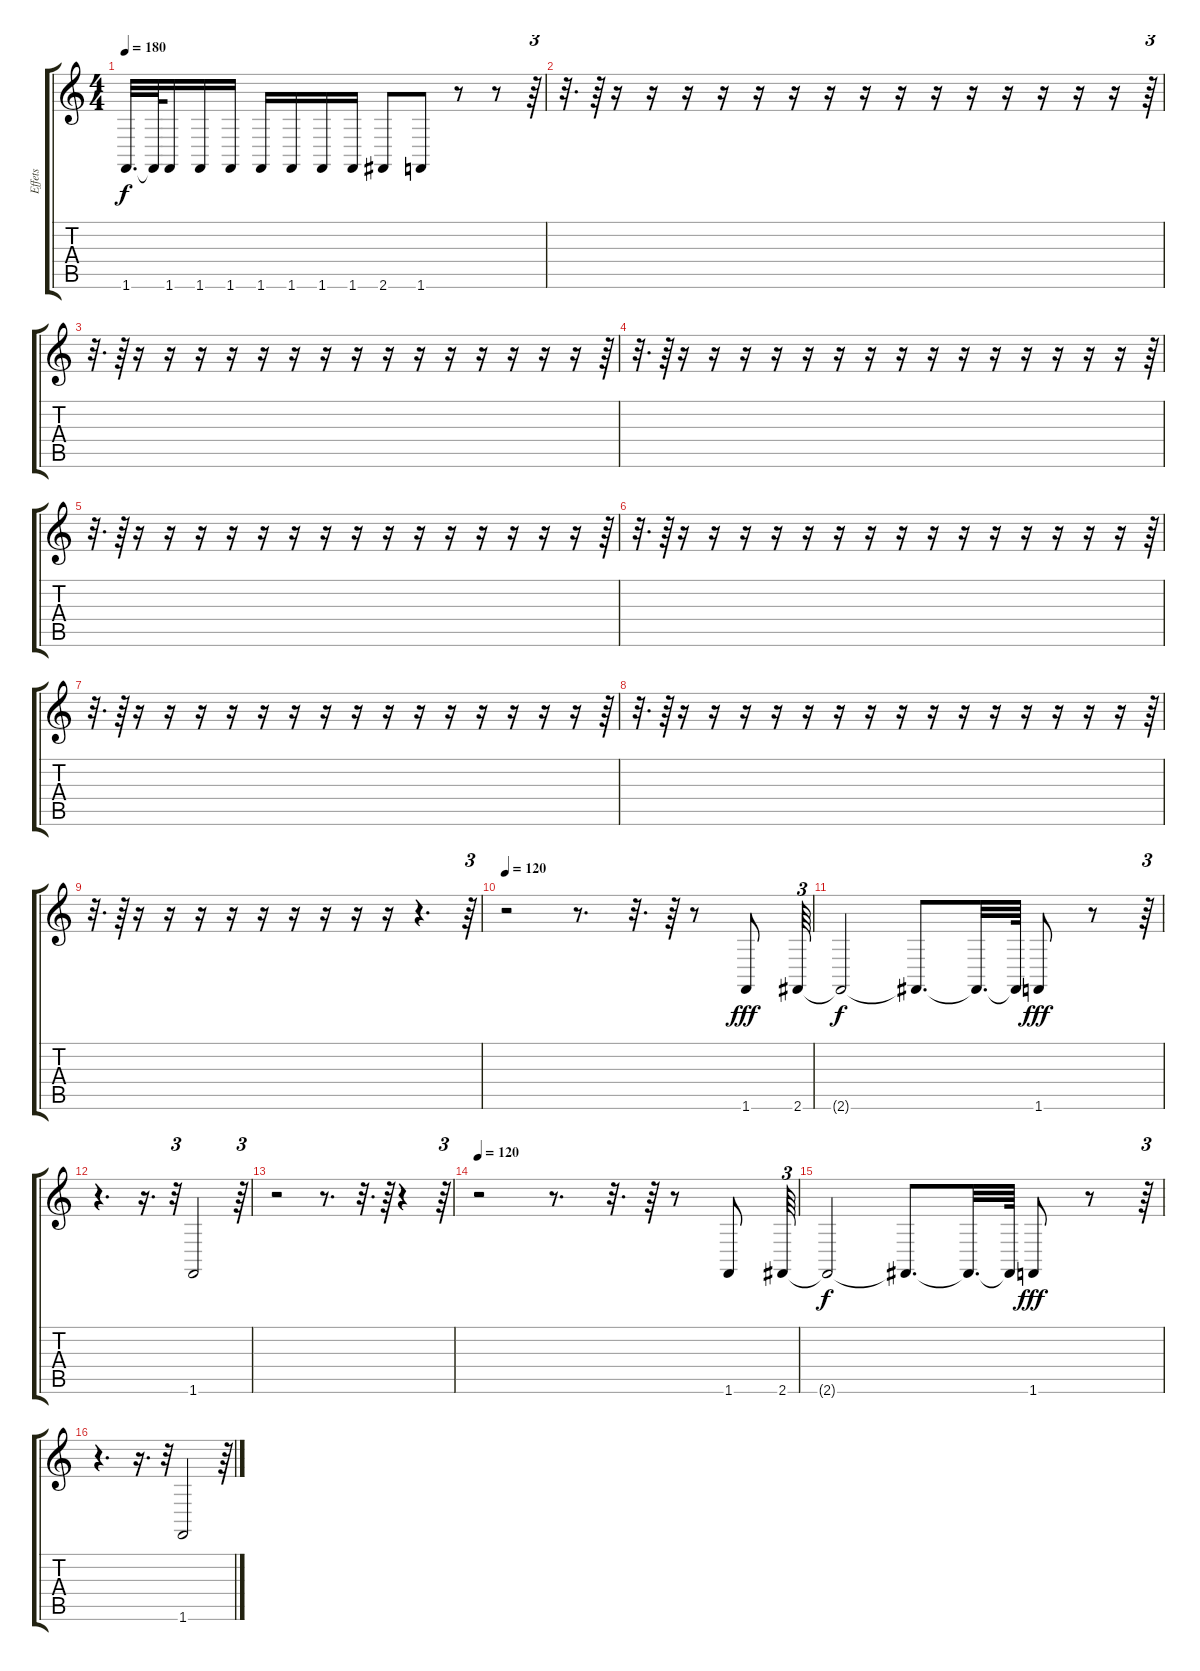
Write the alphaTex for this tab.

\track ("Effets" "Effets") {instrument fx3crystal}
\staff {score tabs}
\tuning (E4 B3 G3 D3 A2 E2) {hide}
\ts (4 4)
\tempo 180
\clef g2
\ks c
1.6{t}.32{d dy f} 1.6{t}.64 1.6.16 1.6.16 1.6.16 1.6.16 1.6.16 1.6.16 1.6.16 2.6.8 1.6.8 r.8 r.8 r.64{tu (3 2)} |
r.32{d} r.64 r.16 r.16 r.16 r.16 r.16 r.16 r.16 r.16 r.16 r.16 r.16 r.16 r.16 r.16 r.16 r.64{tu (3 2)} |
r.32{d} r.64 r.16 r.16 r.16 r.16 r.16 r.16 r.16 r.16 r.16 r.16 r.16 r.16 r.16 r.16 r.16 r.64{tu (3 2)} |
r.32{d} r.64 r.16 r.16 r.16 r.16 r.16 r.16 r.16 r.16 r.16 r.16 r.16 r.16 r.16 r.16 r.16 r.64{tu (3 2)} |
r.32{d} r.64 r.16 r.16 r.16 r.16 r.16 r.16 r.16 r.16 r.16 r.16 r.16 r.16 r.16 r.16 r.16 r.64{tu (3 2)} |
r.32{d} r.64 r.16 r.16 r.16 r.16 r.16 r.16 r.16 r.16 r.16 r.16 r.16 r.16 r.16 r.16 r.16 r.64{tu (3 2)} |
r.32{d} r.64 r.16 r.16 r.16 r.16 r.16 r.16 r.16 r.16 r.16 r.16 r.16 r.16 r.16 r.16 r.16 r.64{tu (3 2)} |
r.32{d} r.64 r.16 r.16 r.16 r.16 r.16 r.16 r.16 r.16 r.16 r.16 r.16 r.16 r.16 r.16 r.16 r.64{tu (3 2)} |
r.32{d} r.64 r.16 r.16 r.16 r.16 r.16 r.16 r.16 r.16 r.16 r.4{d} r.64{tu (3 2) volume 16 instrument contrabass} |
\tempo 120
r.2 r.8{d} r.32{d} r.64 r.8 1.6.8{dy fff} 2.6.64{tu (3 2)} |
2.6{t}.2{dy f} 2.6{t}.8{d} 2.6{t}.32{d} 2.6{t}.64 1.6.8{dy fff} r.8 r.64{tu (3 2)} |
r.4{d} r.16{d} r.32{tu (3 2)} 1.6.2 r.64{tu (3 2)} |
r.2 r.8{d} r.32{d} r.64 r.4 r.64{tu (3 2)} |
\tempo 120
r.2 r.8{d} r.32{d} r.64 r.8 1.6.8 2.6.64{tu (3 2)} |
2.6{t}.2{dy f} 2.6{t}.8{d} 2.6{t}.32{d} 2.6{t}.64 1.6.8{dy fff} r.8 r.64{tu (3 2)} |
r.4{d} r.16{d} r.32{tu (3 2)} 1.6.2 r.64{tu (3 2)}
